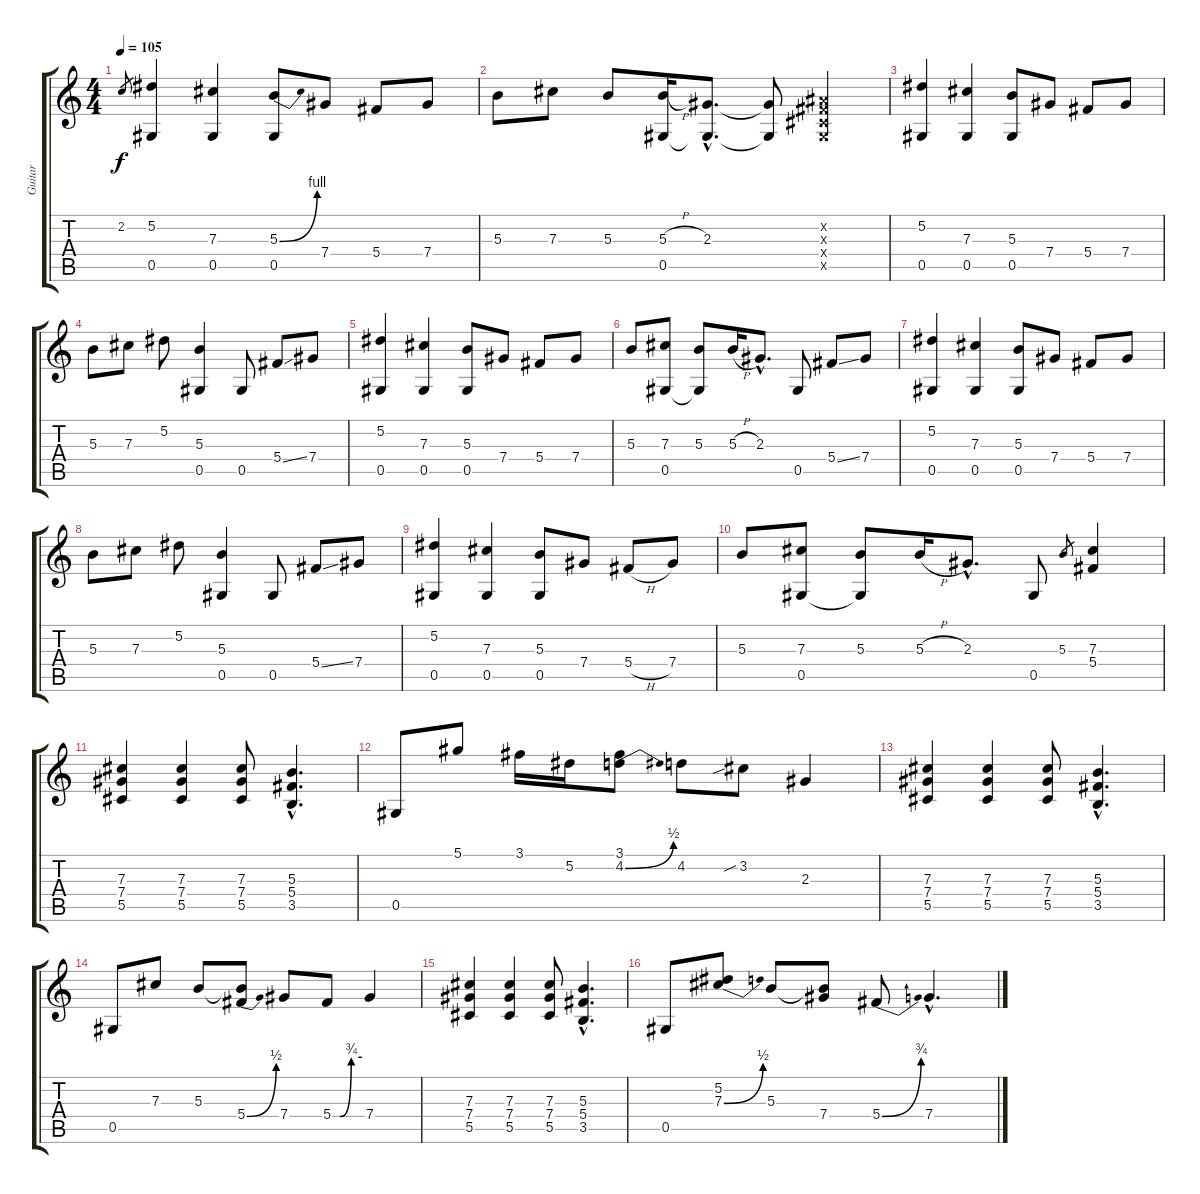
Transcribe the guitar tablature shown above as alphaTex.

\track ("Guitar" "Guitar") {instrument distortionguitar}
\staff {score tabs}
\tuning (Eb4 Bb3 Gb3 Db3 Ab2 Eb2) {hide}
\ts (4 4)
\tempo 105
\clef g2
\ks c
2.2.8{gr dy f} (5.2 0.5).4 (7.3 0.5).4 (5.3{be (bend 0 0 60 4)} 0.5).8 7.4.8 5.4.8 7.4.8 |
5.3.8 7.3.8 5.3.8 (5.3{h} 0.5).16 (2.3{hac} 0.5{hac t}).8{d} (2.3{t} 0.5{t}).8 (0.2{x} 0.3{x} 0.4{x} 0.5{x}).4 |
(5.2 0.5).4 (7.3 0.5).4 (5.3 0.5).8 7.4.8 5.4.8 7.4.8 |
5.3.8 7.3.8 5.2.8 (5.3 0.5).4 0.5.8 5.4{ss}.8 7.4.8 |
(5.2 0.5).4 (7.3 0.5).4 (5.3 0.5).8 7.4.8 5.4.8 7.4.8 |
5.3.8 (7.3 0.5).8 (5.3 0.5{t}).8 5.3{h}.16 2.3{hac}.8{d} 0.5.8 5.4{ss}.8 7.4.8 |
(5.2 0.5).4 (7.3 0.5).4 (5.3 0.5).8 7.4.8 5.4.8 7.4.8 |
5.3.8 7.3.8 5.2.8 (5.3 0.5).4 0.5.8 5.4{ss}.8 7.4.8 |
(5.2 0.5).4 (7.3 0.5).4 (5.3 0.5).8 7.4.8 5.4{h}.8 7.4.8 |
5.3.8 (7.3 0.5).8 (5.3 0.5{t}).8 5.3{h}.16 2.3{hac}.8{d} 0.5.8 5.3.8{gr} (7.3 5.4).4 |
(7.3 7.4 5.5).4 (7.3 7.4 5.5).4 (7.3 7.4 5.5).8 (5.3{hac} 5.4{hac} 3.5{hac}).4{d} |
0.5.8 5.1.8 3.1.16 5.2.16 (3.1 4.2{be (bend 0 0 60 2)}).8 4.2.8 3.2{sib}.8 2.3.4 |
(7.3 7.4 5.5).4 (7.3 7.4 5.5).4 (7.3 7.4 5.5).8 (5.3{hac} 5.4{hac} 3.5{hac}).4{d} |
0.5.8 7.3.8 5.3.8 (5.3{t} 5.4{be (bend 0 0 60 2)}).8 7.4.8 5.4{be (custom 0 0 15 0 38 3 60 3)}.8 7.4.4 |
(7.3 7.4 5.5).4 (7.3 7.4 5.5).4 (7.3 7.4 5.5).8 (5.3{hac} 5.4{hac} 3.5{hac}).4{d} |
0.5.8 (5.2 7.3{be (bend 0 0 60 2)}).8 5.3.8 (5.3{t} 7.4).8 5.4{be (bend 0 0 60 3)}.8 7.4{hac}.4{d}
